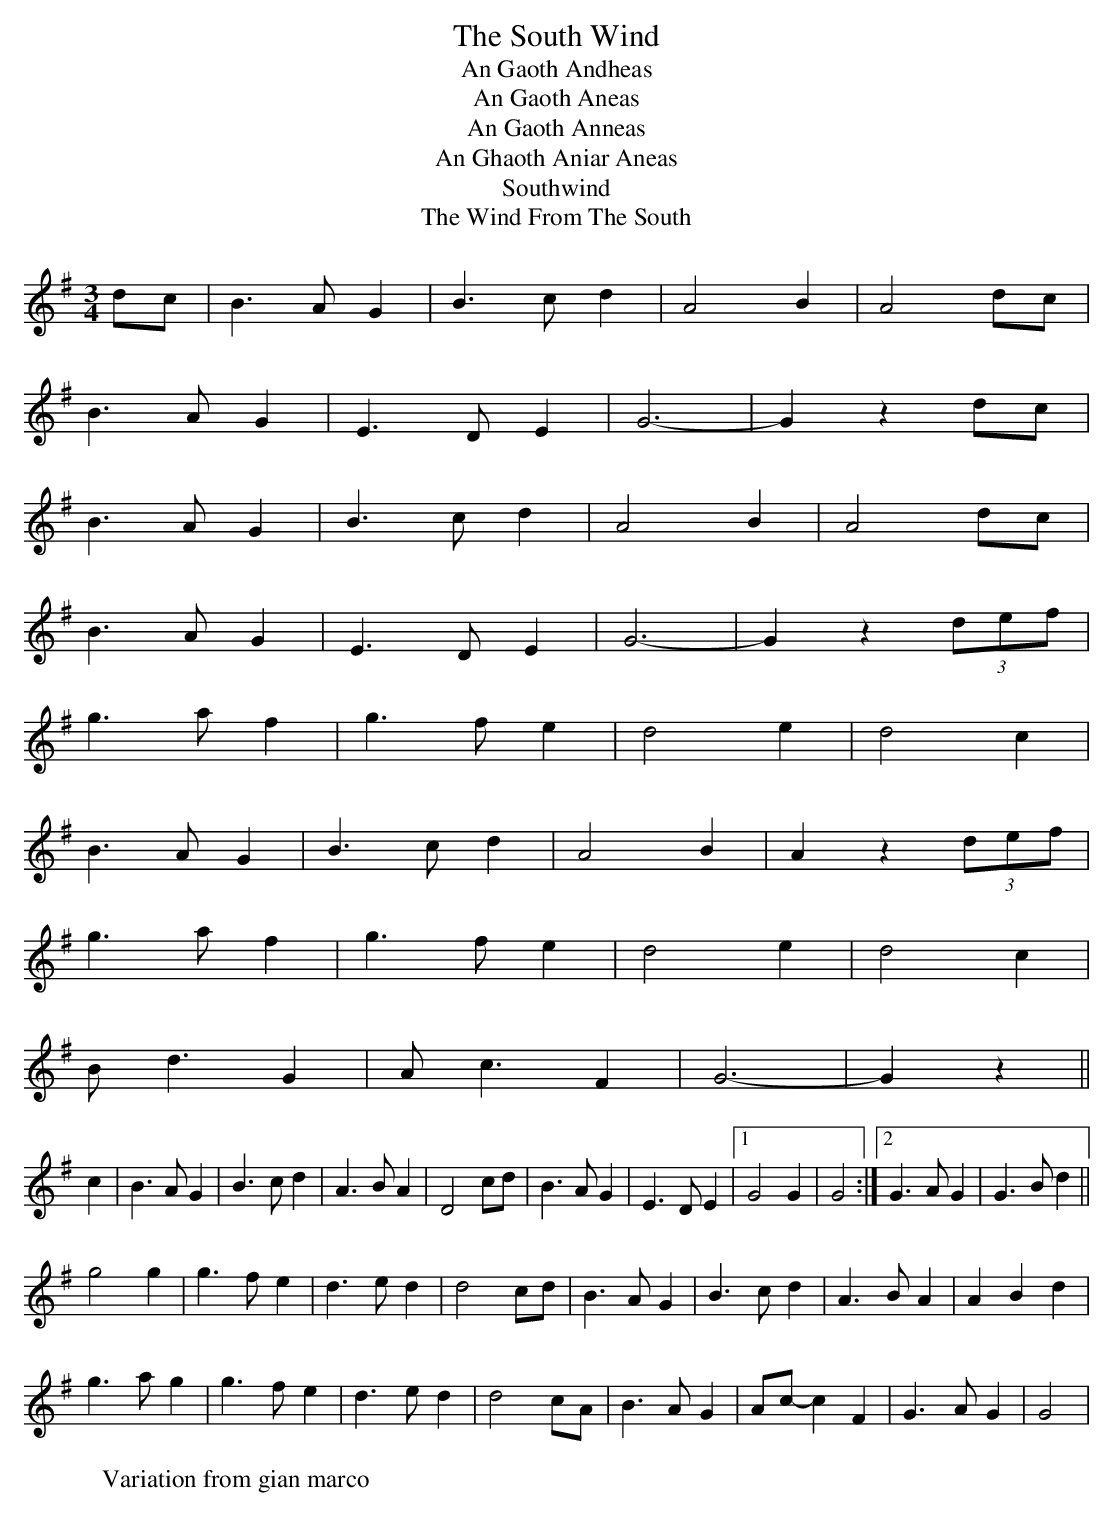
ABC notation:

X:1
T:South Wind, The
T:An Gaoth Andheas
T:An Gaoth Aneas
T:An Gaoth Anneas
T:An Ghaoth Aniar Aneas
T:Southwind
T:Wind From The South, The
M:3/4
L:1/8
K:Gmaj
dc|B3A G2|B3c d2|A4 B2|A4 dc|
B3A G2|E3D E2|G6-|G2 z2 dc|
B3A G2|B3c d2|A4 B2|A4 dc|
B3A G2|E3D E2|G6-|G2 z2 (3d-e-f|
g3a f2|g3f e2|d4 e2|d4 c2|
B3A G2|B3c d2|A4 B2|A2 z2 (3d-e-f|
g3a f2|g3f e2|d4 e2|d4 c2|
Bd3 G2|Ac3 F2|G6-|G2 z2 ||
W:Variation from gian marco
K:G
c2|B3A G2|B3c d2|A3B A2|D4 cd|B3A G2|E3D E2|1G4 G2|G4:|2G3A G2|G3B d2||
g4 g2|g3f e2|d3e d2|d4 cd|B3A G2|B3c d2|A3B A2|A2B2d2|
g3a g2|g3f e2|d3e d2|d4 cA|B3A G2|Ac-c2 F2|G3A G2|G4|
